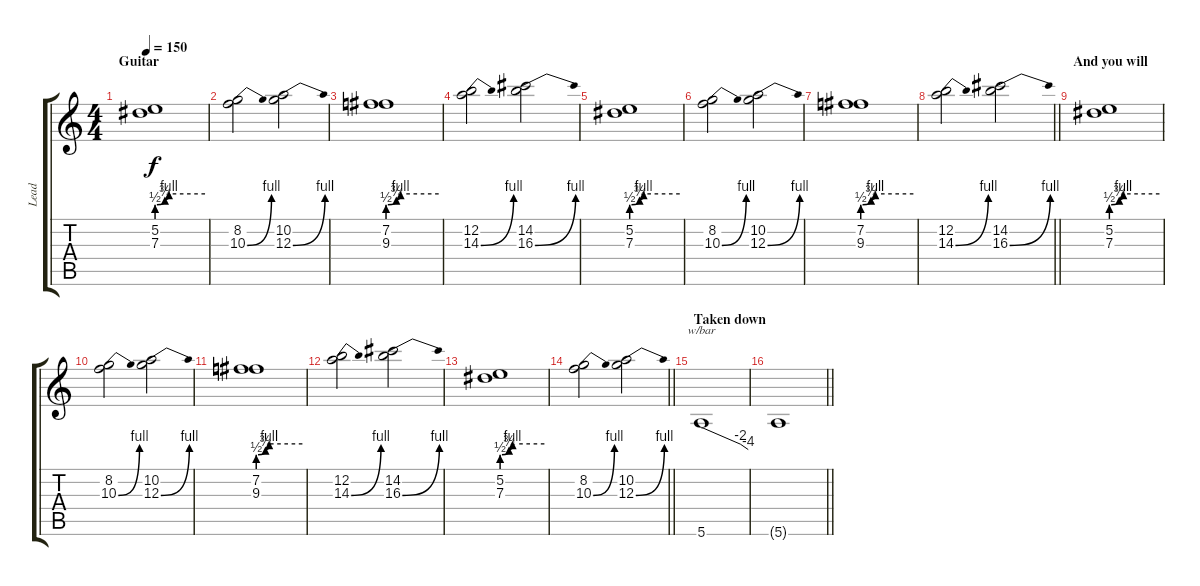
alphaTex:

\track ("Lead" "Lead") {instrument overdrivenguitar}
\staff {score tabs}
\tuning (E4 B3 G3 D3 A2 E2) {hide}
\ts (4 4)
\section ("" "Guitar")
\tempo 150
\clef g2
\ks c
(5.2 7.3{be (custom 0 2 10 3 15 4 60 4)}).1{dy f} |
(8.2 10.3{be (bend 0 0 60 4)}).2 (10.2 12.3{be (bend 0 0 60 4)}).2 |
(7.2 9.3{be (custom 0 2 10 3 15 4 60 4)}).1 |
(12.2 14.3{be (bend 0 0 60 4)}).2 (14.2 16.3{be (bend 0 0 60 4)}).2 |
(5.2 7.3{be (custom 0 2 10 3 15 4 60 4)}).1 |
(8.2 10.3{be (bend 0 0 60 4)}).2 (10.2 12.3{be (bend 0 0 60 4)}).2 |
(7.2 9.3{be (custom 0 2 10 3 15 4 60 4)}).1 |
\barLineRight lightlight
(12.2 14.3{be (bend 0 0 60 4)}).2 (14.2 16.3{be (bend 0 0 60 4)}).2 |
\section ("" "And you will")
(5.2 7.3{be (custom 0 2 10 3 15 4 60 4)}).1 |
(8.2 10.3{be (bend 0 0 60 4)}).2 (10.2 12.3{be (bend 0 0 60 4)}).2 |
(7.2 9.3{be (custom 0 2 10 3 15 4 60 4)}).1 |
(12.2 14.3{be (bend 0 0 60 4)}).2 (14.2 16.3{be (bend 0 0 60 4)}).2 |
(5.2 7.3{be (custom 0 2 10 3 15 4 60 4)}).1 |
\barLineRight lightlight
(8.2 10.3{be (bend 0 0 60 4)}).2 (10.2 12.3{be (bend 0 0 60 4)}).2 |
\section ("" "Taken down")
5.6.1{tbe (custom default 0 0 2 0 50 -8 60 -16)} |
\barLineRight lightlight
5.6{t}.1
